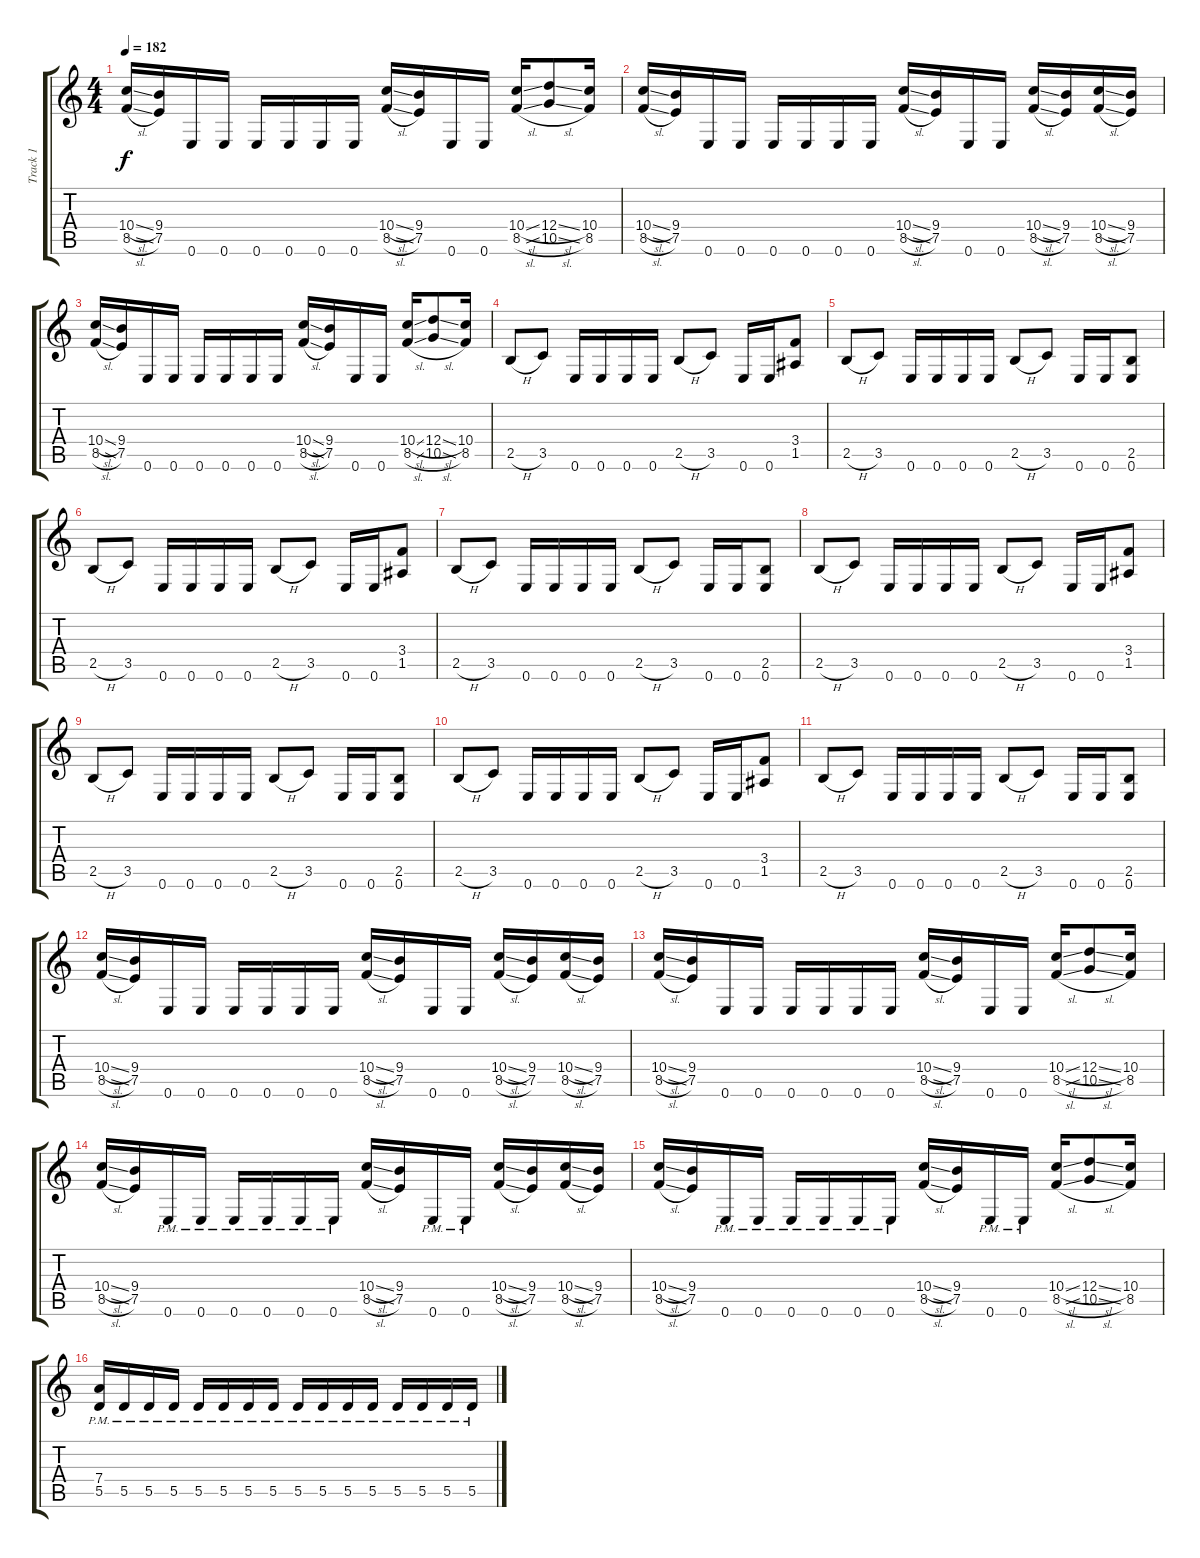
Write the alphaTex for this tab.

\track ("Track 1" "Track 1") {instrument distortionguitar}
\staff {score tabs}
\tuning (E4 B3 G3 D3 A2 E2) {hide}
\ts (4 4)
\tempo 182
\clef g2
\ks c
(10.4{sl} 8.5{sl}).16{dy f} (9.4 7.5).16 0.6.16 0.6.16 0.6.16 0.6.16 0.6.16 0.6.16 (10.4{sl} 8.5{sl}).16 (9.4 7.5).16 0.6.16 0.6.16 (10.4{sl} 8.5{sl}).16 (12.4{sl} 10.5{sl}).8 (10.4 8.5).16 |
(10.4{sl} 8.5{sl}).16 (9.4 7.5).16 0.6.16 0.6.16 0.6.16 0.6.16 0.6.16 0.6.16 (10.4{sl} 8.5{sl}).16 (9.4 7.5).16 0.6.16 0.6.16 (10.4{sl} 8.5{sl}).16 (9.4 7.5).16 (10.4{sl} 8.5{sl}).16 (9.4 7.5).16 |
(10.4{sl} 8.5{sl}).16 (9.4 7.5).16 0.6.16 0.6.16 0.6.16 0.6.16 0.6.16 0.6.16 (10.4{sl} 8.5{sl}).16 (9.4 7.5).16 0.6.16 0.6.16 (10.4{sl} 8.5{sl}).16 (12.4{sl} 10.5{sl}).8 (10.4 8.5).16 |
2.5{h}.8 3.5.8 0.6.16 0.6.16 0.6.16 0.6.16 2.5{h}.8 3.5.8 0.6.16 0.6.16 (3.4 1.5).8 |
2.5{h}.8 3.5.8 0.6.16 0.6.16 0.6.16 0.6.16 2.5{h}.8 3.5.8 0.6.16 0.6.16 (2.5 0.6).8 |
2.5{h}.8 3.5.8 0.6.16 0.6.16 0.6.16 0.6.16 2.5{h}.8 3.5.8 0.6.16 0.6.16 (3.4 1.5).8 |
2.5{h}.8 3.5.8 0.6.16 0.6.16 0.6.16 0.6.16 2.5{h}.8 3.5.8 0.6.16 0.6.16 (2.5 0.6).8 |
2.5{h}.8 3.5.8 0.6.16 0.6.16 0.6.16 0.6.16 2.5{h}.8 3.5.8 0.6.16 0.6.16 (3.4 1.5).8 |
2.5{h}.8 3.5.8 0.6.16 0.6.16 0.6.16 0.6.16 2.5{h}.8 3.5.8 0.6.16 0.6.16 (2.5 0.6).8 |
2.5{h}.8 3.5.8 0.6.16 0.6.16 0.6.16 0.6.16 2.5{h}.8 3.5.8 0.6.16 0.6.16 (3.4 1.5).8 |
2.5{h}.8 3.5.8 0.6.16 0.6.16 0.6.16 0.6.16 2.5{h}.8 3.5.8 0.6.16 0.6.16 (2.5 0.6).8 |
(10.4{sl} 8.5{sl}).16 (9.4 7.5).16 0.6.16 0.6.16 0.6.16 0.6.16 0.6.16 0.6.16 (10.4{sl} 8.5{sl}).16 (9.4 7.5).16 0.6.16 0.6.16 (10.4{sl} 8.5{sl}).16 (9.4 7.5).16 (10.4{sl} 8.5{sl}).16 (9.4 7.5).16 |
(10.4{sl} 8.5{sl}).16 (9.4 7.5).16 0.6.16 0.6.16 0.6.16 0.6.16 0.6.16 0.6.16 (10.4{sl} 8.5{sl}).16 (9.4 7.5).16 0.6.16 0.6.16 (10.4{sl} 8.5{sl}).16 (12.4{sl} 10.5{sl}).8 (10.4 8.5).16 |
(10.4{sl} 8.5{sl}).16 (9.4 7.5).16 0.6{pm}.16 0.6{pm}.16 0.6{pm}.16 0.6{pm}.16 0.6{pm}.16 0.6{pm}.16 (10.4{sl} 8.5{sl}).16 (9.4 7.5).16 0.6{pm}.16 0.6{pm}.16 (10.4{sl} 8.5{sl}).16 (9.4 7.5).16 (10.4{sl} 8.5{sl}).16 (9.4 7.5).16 |
(10.4{sl} 8.5{sl}).16 (9.4 7.5).16 0.6{pm}.16 0.6{pm}.16 0.6{pm}.16 0.6{pm}.16 0.6{pm}.16 0.6{pm}.16 (10.4{sl} 8.5{sl}).16 (9.4 7.5).16 0.6{pm}.16 0.6{pm}.16 (10.4{sl} 8.5{sl}).16 (12.4{sl} 10.5{sl}).8 (10.4 8.5).16 |
(7.4 5.5{pm}).16 5.5{pm}.16 5.5{pm}.16 5.5{pm}.16 5.5{pm}.16 5.5{pm}.16 5.5{pm}.16 5.5{pm}.16 5.5{pm}.16 5.5{pm}.16 5.5{pm}.16 5.5{pm}.16 5.5{pm}.16 5.5{pm}.16 5.5{pm}.16 5.5{pm}.16
